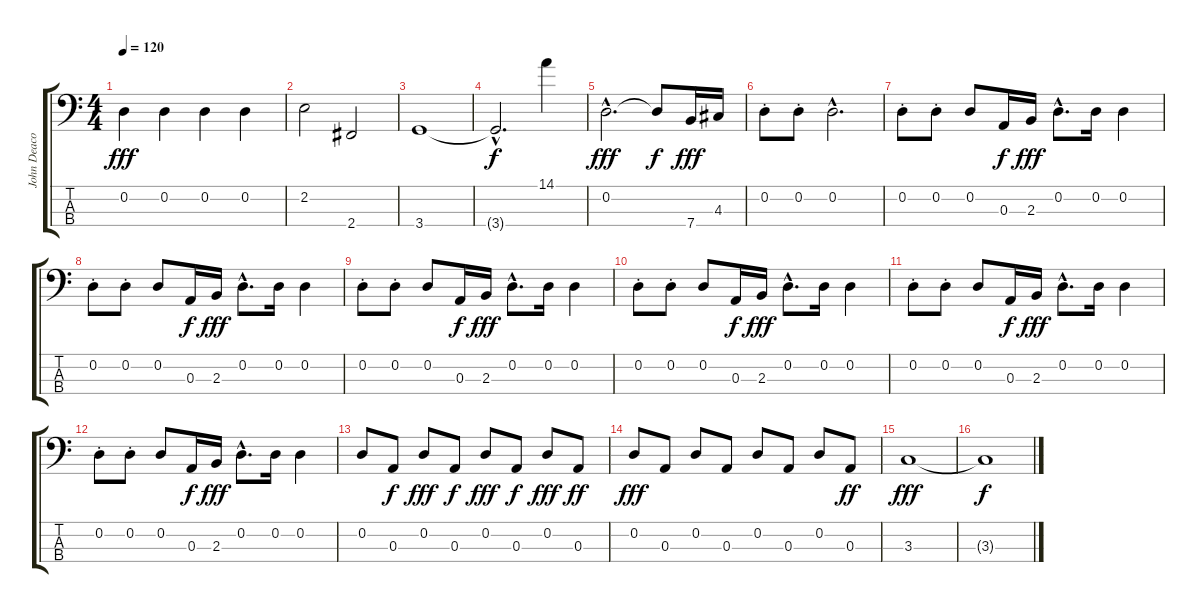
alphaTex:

\track ("John Deacon / Bass" "John Deaco") {instrument electricbassfinger}
\staff {score tabs}
\tuning (G2 D2 A1 E1) {hide}
\ts (4 4)
\tempo 120
\clef f4
\ks c
0.2.4{dy fff} 0.2.4 0.2.4 0.2.4 |
2.2.2 2.4.2 |
3.4.1 |
3.4{hac t}.2{d dy f} 14.1.4 |
0.2{hac}.2{d dy fff} 0.2{t}.8{dy f} 7.4.16{dy fff} 4.3.16 |
0.2{st}.8 0.2{st}.8 0.2{hac}.2{d} |
0.2{st}.8 0.2{st}.8 0.2.8 0.3.16{dy f} 2.3.16{dy fff} 0.2{hac}.8{d} 0.2.16 0.2.4 |
0.2{st}.8 0.2{st}.8 0.2.8 0.3.16{dy f} 2.3.16{dy fff} 0.2{hac}.8{d} 0.2.16 0.2.4 |
0.2{st}.8 0.2{st}.8 0.2.8 0.3.16{dy f} 2.3.16{dy fff} 0.2{hac}.8{d} 0.2.16 0.2.4 |
0.2{st}.8 0.2{st}.8 0.2.8 0.3.16{dy f} 2.3.16{dy fff} 0.2{hac}.8{d} 0.2.16 0.2.4 |
0.2{st}.8 0.2{st}.8 0.2.8 0.3.16{dy f} 2.3.16{dy fff} 0.2{hac}.8{d} 0.2.16 0.2.4 |
0.2{st}.8 0.2{st}.8 0.2.8 0.3.16{dy f} 2.3.16{dy fff} 0.2{hac}.8{d} 0.2.16 0.2.4 |
0.2.8 0.3.8{dy f} 0.2.8{dy fff} 0.3.8{dy f} 0.2.8{dy fff} 0.3.8{dy f} 0.2.8{dy fff} 0.3.8{dy ff} |
0.2.8{dy fff} 0.3.8 0.2.8 0.3.8 0.2.8 0.3.8 0.2.8 0.3.8{dy ff} |
3.3.1{dy fff} |
3.3{t}.1{dy f}
